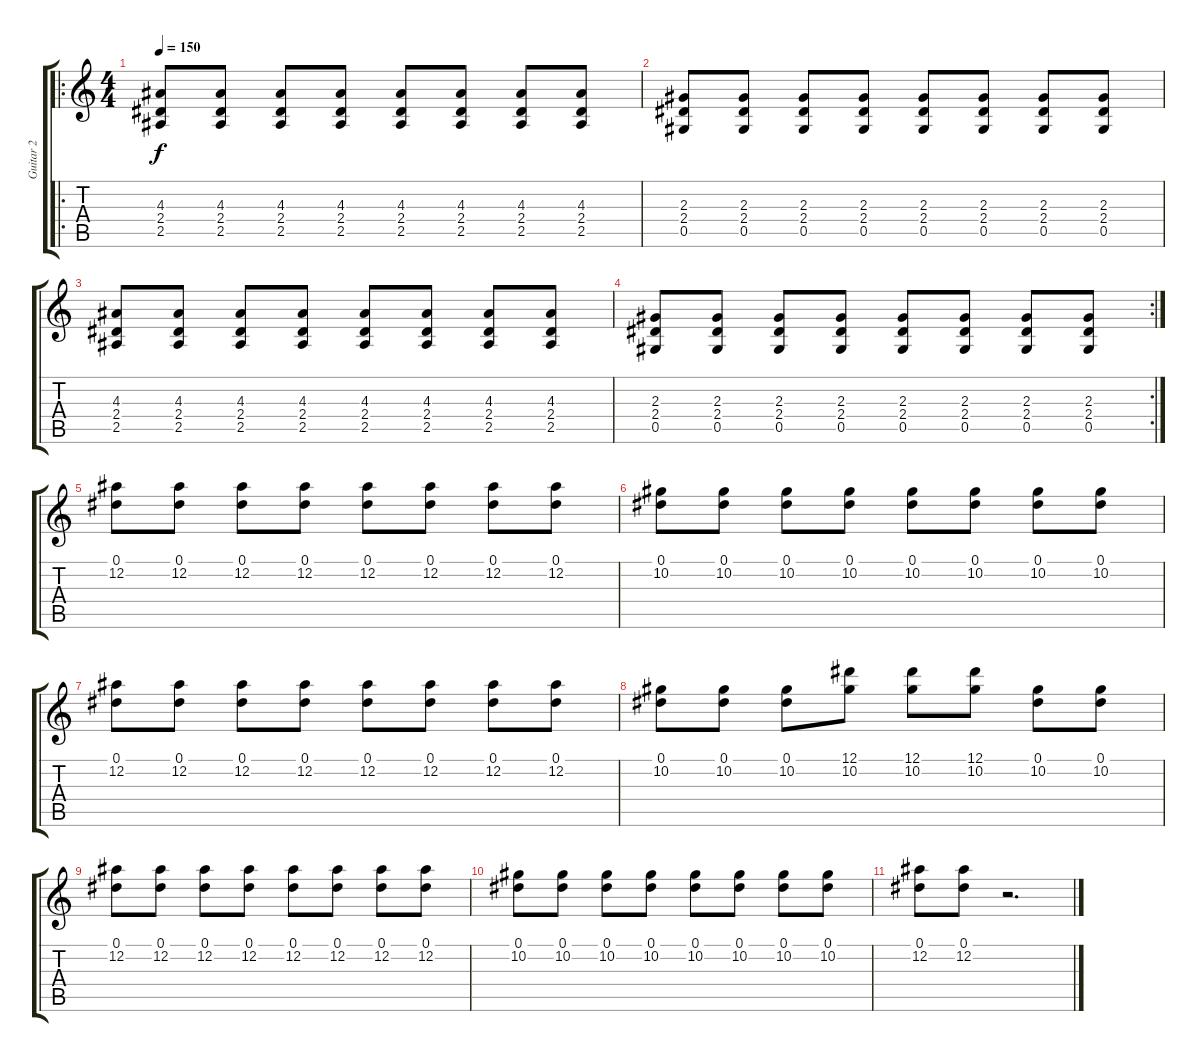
\track ("Guitar 2" "Guitar 2") {instrument overdrivenguitar}
\staff {score tabs}
\tuning (Eb4 Bb3 Gb3 Db3 Ab2 Eb2) {hide}
\ro
\ts (4 4)
\tempo 150
\clef g2
\ks c
(4.3 2.4 2.5).8{dy f} (4.3 2.4 2.5).8 (4.3 2.4 2.5).8 (4.3 2.4 2.5).8 (4.3 2.4 2.5).8 (4.3 2.4 2.5).8 (4.3 2.4 2.5).8 (4.3 2.4 2.5).8 |
(2.3 2.4 0.5).8 (2.3 2.4 0.5).8 (2.3 2.4 0.5).8 (2.3 2.4 0.5).8 (2.3 2.4 0.5).8 (2.3 2.4 0.5).8 (2.3 2.4 0.5).8 (2.3 2.4 0.5).8 |
(4.3 2.4 2.5).8 (4.3 2.4 2.5).8 (4.3 2.4 2.5).8 (4.3 2.4 2.5).8 (4.3 2.4 2.5).8 (4.3 2.4 2.5).8 (4.3 2.4 2.5).8 (4.3 2.4 2.5).8 |
\rc 2
(2.3 2.4 0.5).8 (2.3 2.4 0.5).8 (2.3 2.4 0.5).8 (2.3 2.4 0.5).8 (2.3 2.4 0.5).8 (2.3 2.4 0.5).8 (2.3 2.4 0.5).8 (2.3 2.4 0.5).8 |
(0.1 12.2).8{instrument overdrivenguitar} (0.1 12.2).8 (0.1 12.2).8 (0.1 12.2).8 (0.1 12.2).8 (0.1 12.2).8 (0.1 12.2).8 (0.1 12.2).8 |
(0.1 10.2).8 (0.1 10.2).8 (0.1 10.2).8 (0.1 10.2).8 (0.1 10.2).8 (0.1 10.2).8 (0.1 10.2).8 (0.1 10.2).8 |
(0.1 12.2).8 (0.1 12.2).8 (0.1 12.2).8 (0.1 12.2).8 (0.1 12.2).8 (0.1 12.2).8 (0.1 12.2).8 (0.1 12.2).8 |
(0.1 10.2).8 (0.1 10.2).8 (0.1 10.2).8 (12.1 10.2).8 (12.1 10.2).8 (12.1 10.2).8 (0.1 10.2).8 (0.1 10.2).8 |
(0.1 12.2).8 (0.1 12.2).8 (0.1 12.2).8 (0.1 12.2).8 (0.1 12.2).8 (0.1 12.2).8 (0.1 12.2).8 (0.1 12.2).8 |
(0.1 10.2).8 (0.1 10.2).8 (0.1 10.2).8 (0.1 10.2).8 (0.1 10.2).8 (0.1 10.2).8 (0.1 10.2).8 (0.1 10.2).8 |
(0.1 12.2).8 (0.1 12.2).8 r.2{d}
